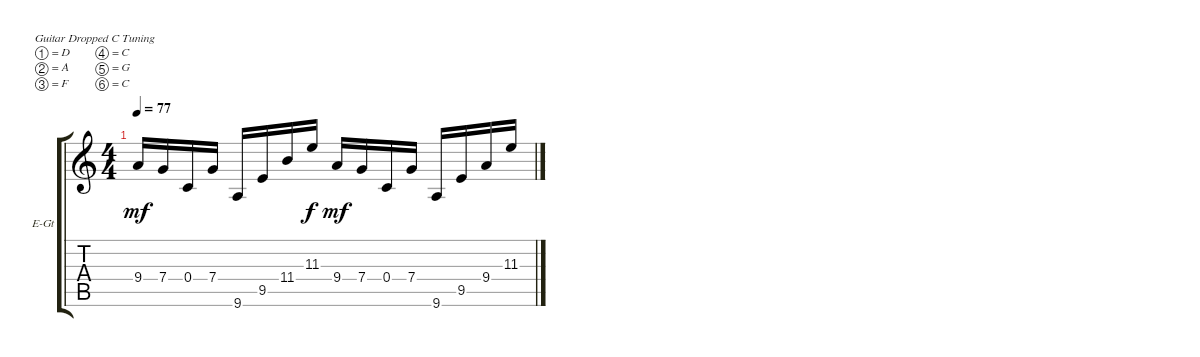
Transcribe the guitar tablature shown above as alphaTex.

\bracketExtendMode groupsimilarinstruments
\firstSystemTrackNameOrientation horizontal
\otherSystemsTrackNameOrientation horizontal
\track ("Electric Guitar 1" "E-Gt") {instrument distortionguitar}
\staff {score tabs}
\tuning (D4 A3 F3 C3 G2 C2)
\ts (4 4)
\tempo 77
\clef g2
\ks c
9.4.16{dy mf} 7.4.16 0.4.16 7.4.16 9.6.16 9.5.16 11.4.16 11.3.16{dy f} 9.4.16{dy mf} 7.4.16 0.4.16 7.4.16 9.6.16 9.5.16 9.4.16 11.3.16
